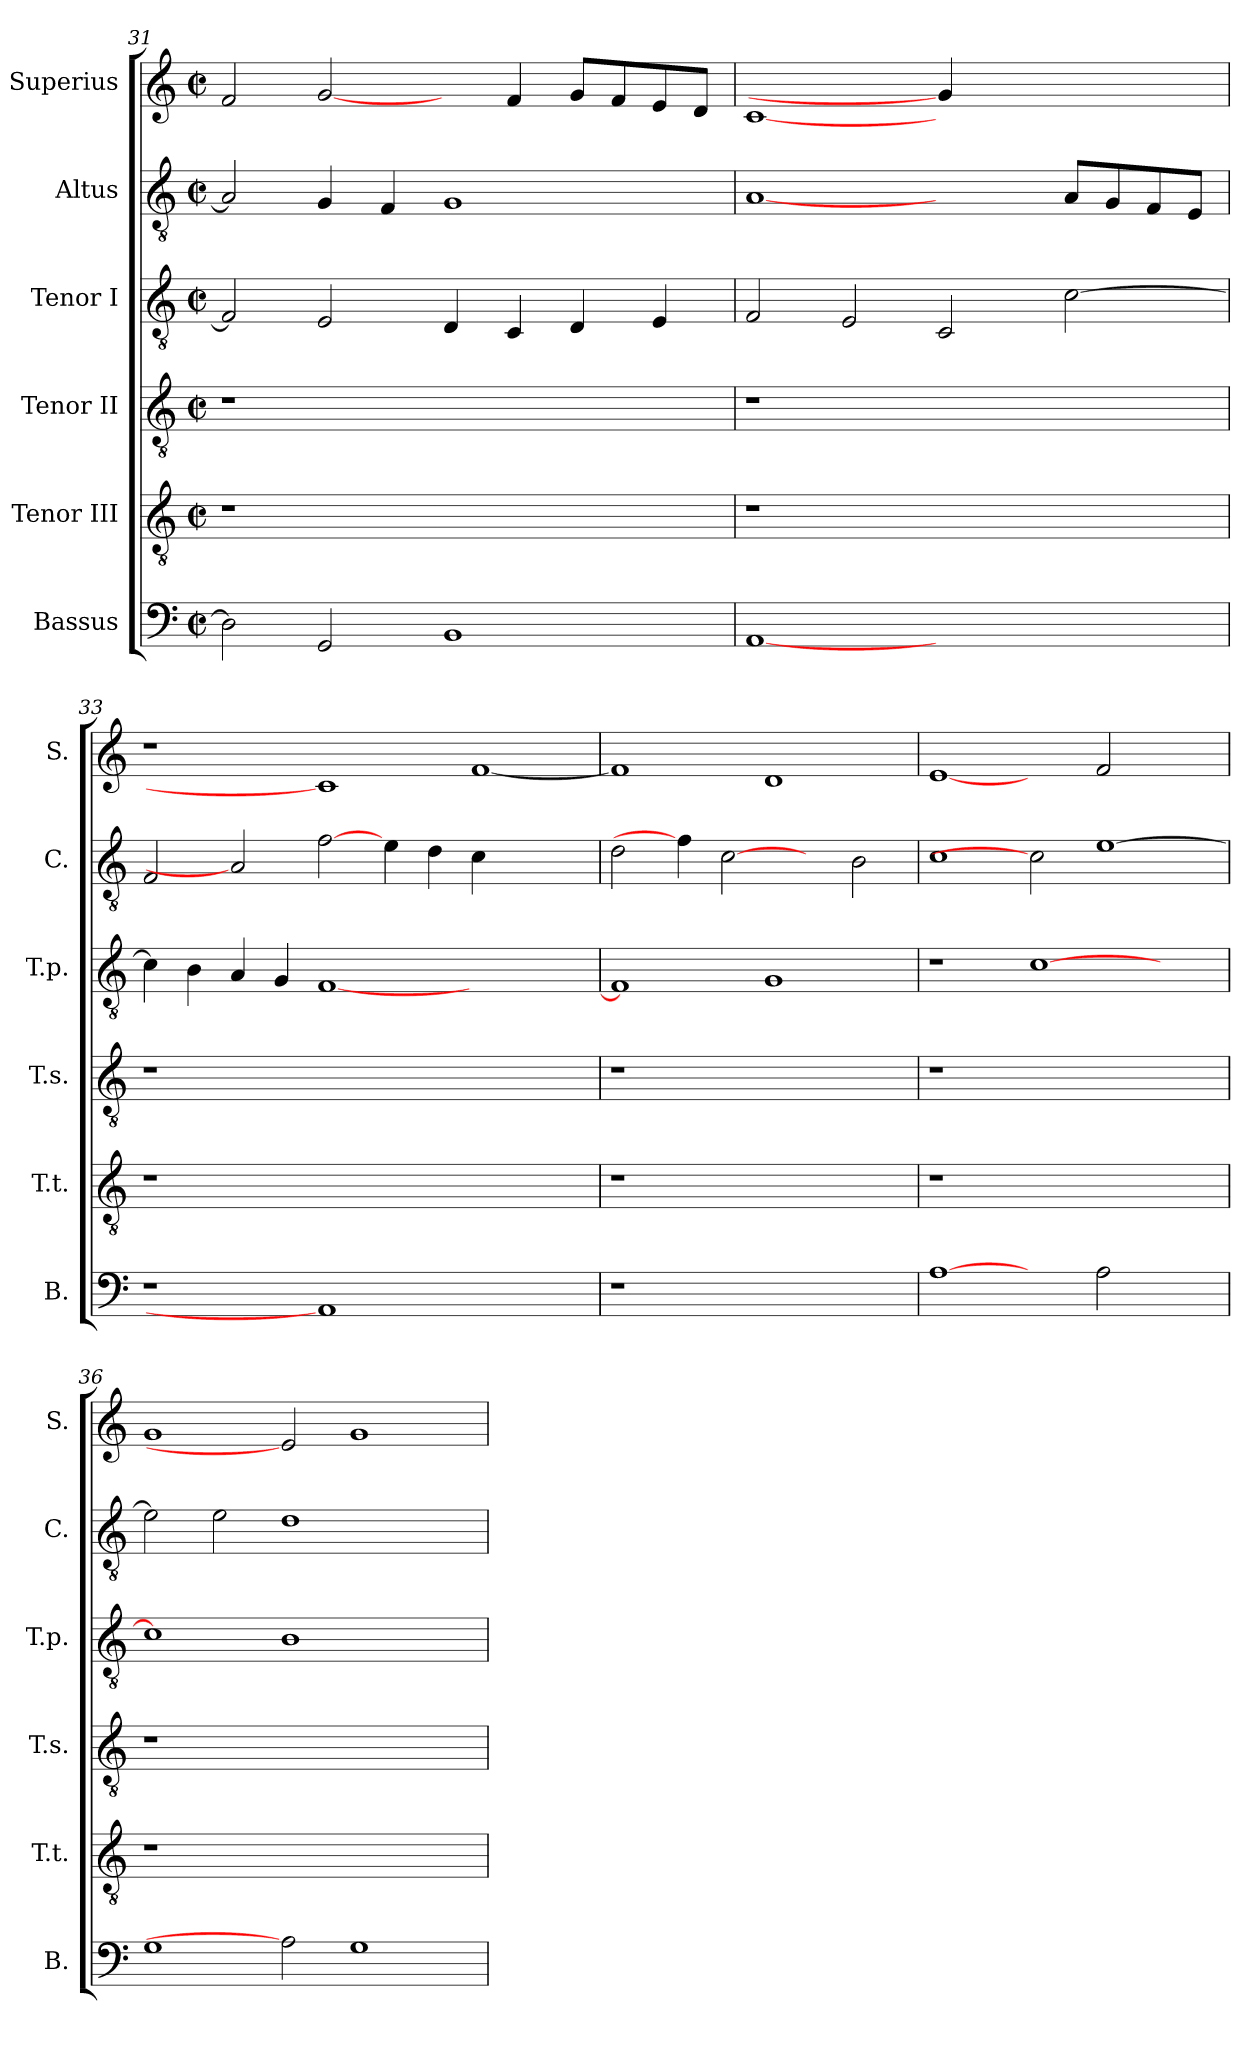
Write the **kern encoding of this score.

**kern	**kern	**kern	**kern	**kern	**kern
*part6	*part5	*part4	*part3	*part2	*part1
*staff6	*staff5	*staff4	*staff3	*staff2	*staff1
*I"Bassus	*I"Tenor III	*I"Tenor II	*I"Tenor I	*I"Altus	*I"Superius
*I'B.	*I'T.t.	*I'T.s.	*I'T.p.	*I'C.	*I'S.
*clefF4	*clefGv2	*clefGv2	*clefGv2	*clefGv2	*clefG2
*	*ITrd7c12	*ITrd7c12	*ITrd7c12	*ITrd7c12	*
*k[]	*k[]	*k[]	*k[]	*k[]	*k[]
*C:	*C:	*C:	*C:	*C:	*C:
*M2/2	*M2/2	*M2/2	*M2/2	*M2/2	*M2/2
*met(c|)	*met(c|)	*met(c|)	*met(c|)	*met(c|)	*met(c|)
=31	=31	=31	=31	=31	=31
!	!LO:N:vis=1	!LO:N:vis=1	!	!	!
2Di\]	1r	1r	2FFi/]	2AAi/]	2fi/
2GGi/	.	.	2EEi/	4GGi/	[2gi/
.	.	.	.	4FFi/	.
1BBi	1ryy	1ryy	4DDi/	1GGi	4ryy
.	.	.	4CCi/	.	4fi/
.	.	.	4DDi/	.	8gi/L
.	.	.	.	.	8fi/
.	.	.	4EEi/	.	8ei/
.	.	.	.	.	8di/J
!!LO:PB:g=z
=32	=32	=32	=32	=32	=32
!	!LO:N:vis=1	!LO:N:vis=1	!	!	!
[1AAi	1r	1r	2FFi/	[1AAi	[1ci
.	.	.	2EEi/	.	.
1ryy	1ryy	1ryy	2CCi/	2ryy	4gi/]
.	.	.	.	.	2.ryy
.	.	.	[>2Ci\	8AAi/L	.
.	.	.	.	8GGi/	.
.	.	.	.	8FFi/	.
.	.	.	.	8EEi/J	.
=33	=33	=33	=33	=33	=33
!LO:N:vis=1	!LO:N:vis=1	!LO:N:vis=1	!	!	!
1r	1r	1r	4Ci\]	2FFi/	1r
.	.	.	4BBi\	.	.
.	.	.	4AAi/	2AAi]	.
.	.	.	4GGi/	.	.
1AAi]	0ryy	0ryy	[<1FFi	[2Fi\	1ci]
.	.	.	.	4Ei\	.
.	.	.	.	4Di\	.
1ryy	.	.	1ryy	4Ci\	[<1fi
.	.	.	.	2.ryy	.
=34	=34	=34	=34	=34	=34
!LO:N:vis=1	!LO:N:vis=1	!LO:N:vis=1	!	!	!
1r	1r	1r	1FFi]	2Di\	1fi]
.	.	.	.	4Fi\]	.
.	.	.	.	[2Ci	.
1ryy	1ryy	1ryy	1GGi	.	1di
.	.	.	.	4ryy	.
.	.	.	.	2BBi\	.
=35	=35	=35	=35	=35	=35
!	!LO:N:vis=1	!LO:N:vis=1	!	!	!
[1Ai	1r	1r	1r	1Ci	[1ei
2ryy	1.ryy	1.ryy	[>1Ci	2Ci]	2ryy
2Ai\	.	.	.	[>1Ei	2fi/
2ryy	.	.	2ryy	.	2ryy
=36	=36	=36	=36	=36	=36
!	!LO:N:vis=1	!LO:N:vis=1	!	!	!
1Gi	1r	1r	1Ci]	2Ei\]	1gi
.	.	.	.	2Ei\	.
2Ai]	1.ryy	1.ryy	1BBi	1Di	2ei]
1Gi	.	.	.	.	1gi
.	.	.	2ryy	2ryy	.
=	=	=	=	=	=
*-	*-	*-	*-	*-	*-
